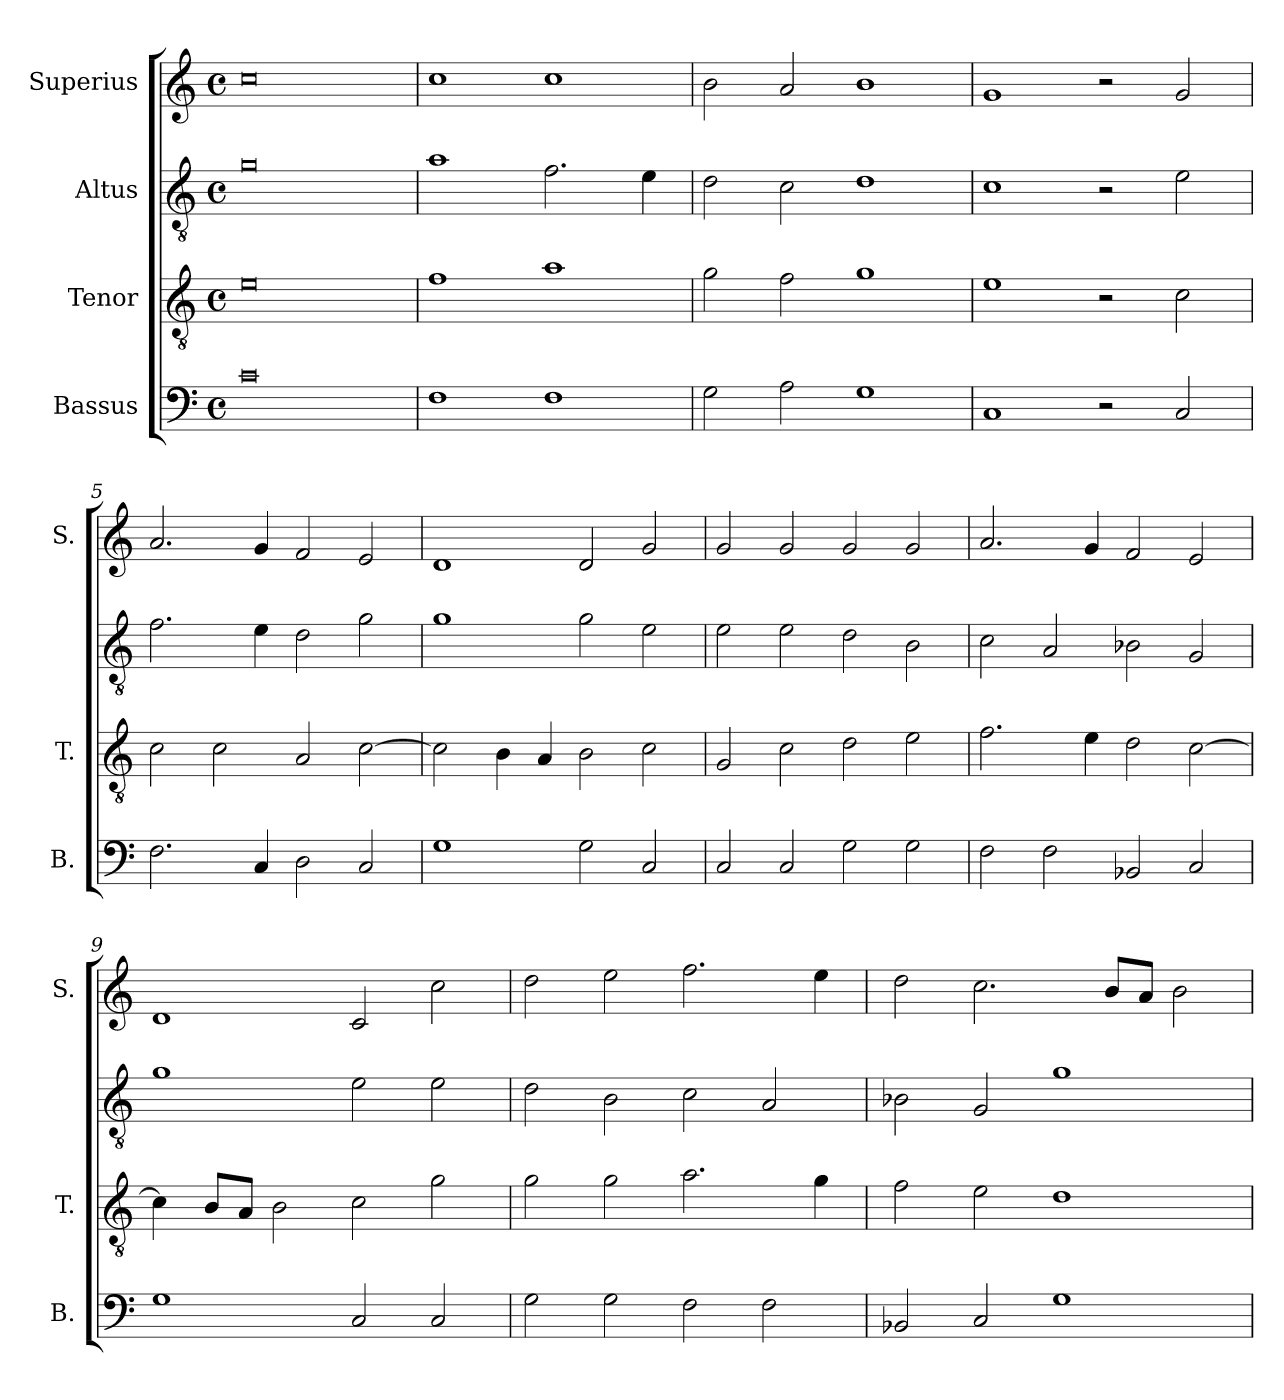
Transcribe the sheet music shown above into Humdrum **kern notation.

**kern	**kern	**kern	**kern
*part4	*part3	*part2	*part1
*staff4	*staff3	*staff2	*staff1
*I"Bassus	*I"Tenor	*I"Altus	*I"Superius
*I'B.	*I'T.	*	*I'S.
!!LO:PB:g=z
*clefF4	*clefGv2	*clefGv2	*clefG2
*	*ITrd7c12	*ITrd7c12	*
*k[]	*k[]	*k[]	*k[]
*C:	*C:	*C:	*C:
*M4/4	*M4/4	*M4/4	*M4/4
*met(c)	*met(c)	*met(c)	*met(c)
=1	=1	=1	=1
0ci	0Ei	0Gi	0cci
=2	=2	=2	=2
1Fi	1Fi	1Ai	1cci
1Fi	1Ai	2.Fi\	1cci
.	.	4Ei\	.
=3	=3	=3	=3
2Gi\	2Gi\	2Di\	2bi\
2Ai\	2Fi\	2Ci\	2ai/
1Gi	1Gi	1Di	1bi
=4	=4	=4	=4
1Ci	1Ei	1Ci	1gi
2r	2r	2r	2r
2Ci/	2Ci\	2Ei\	2gi/
=5	=5	=5	=5
2.Fi\	2Ci\	2.Fi\	2.ai/
.	2Ci\	.	.
4Ci/	.	4Ei\	4gi/
2Di\	2AAi/	2Di\	2fi/
2Ci/	[>2Ci\	2Gi\	2ei/
!!LO:LB:g=z
=6	=6	=6	=6
1Gi	2Ci\]	1Gi	1di
.	4BBi\	.	.
.	4AAi/	.	.
2Gi\	2BBi\	2Gi\	2di/
2Ci/	2Ci\	2Ei\	2gi/
=7	=7	=7	=7
2Ci/	2GGi/	2Ei\	2gi/
2Ci/	2Ci\	2Ei\	2gi/
2Gi\	2Di\	2Di\	2gi/
2Gi\	2Ei\	2BBi\	2gi/
=8	=8	=8	=8
2Fi\	2.Fi\	2Ci\	2.ai/
2Fi\	.	2AAi/	.
.	4Ei\	.	4gi/
2BB-Xi/	2Di\	2BB-Xi\	2fi/
2Ci/	[>2Ci\	2GGi/	2ei/
=9	=9	=9	=9
1Gi	4Ci\]	1Gi	1di
.	8BBi/L	.	.
.	8AAi/J	.	.
.	2BBi\	.	.
2Ci/	2Ci\	2Ei\	2ci/
2Ci/	2Gi\	2Ei\	2cci\
=10	=10	=10	=10
2Gi\	2Gi\	2Di\	2ddi\
2Gi\	2Gi\	2BBi\	2eei\
2Fi\	2.Ai\	2Ci\	2.ffi\
2Fi\	.	2AAi/	.
.	4Gi\	.	4eei\
!!LO:LB:g=z
=11	=11	=11	=11
2BB-Xi/	2Fi\	2BB-Xi\	2ddi\
2Ci/	2Ei\	2GGi/	2.cci\
1Gi	1Di	1Gi	.
.	.	.	8bi/L
.	.	.	8ai/J
.	.	.	2bi\
=	=	=	=
*-	*-	*-	*-
